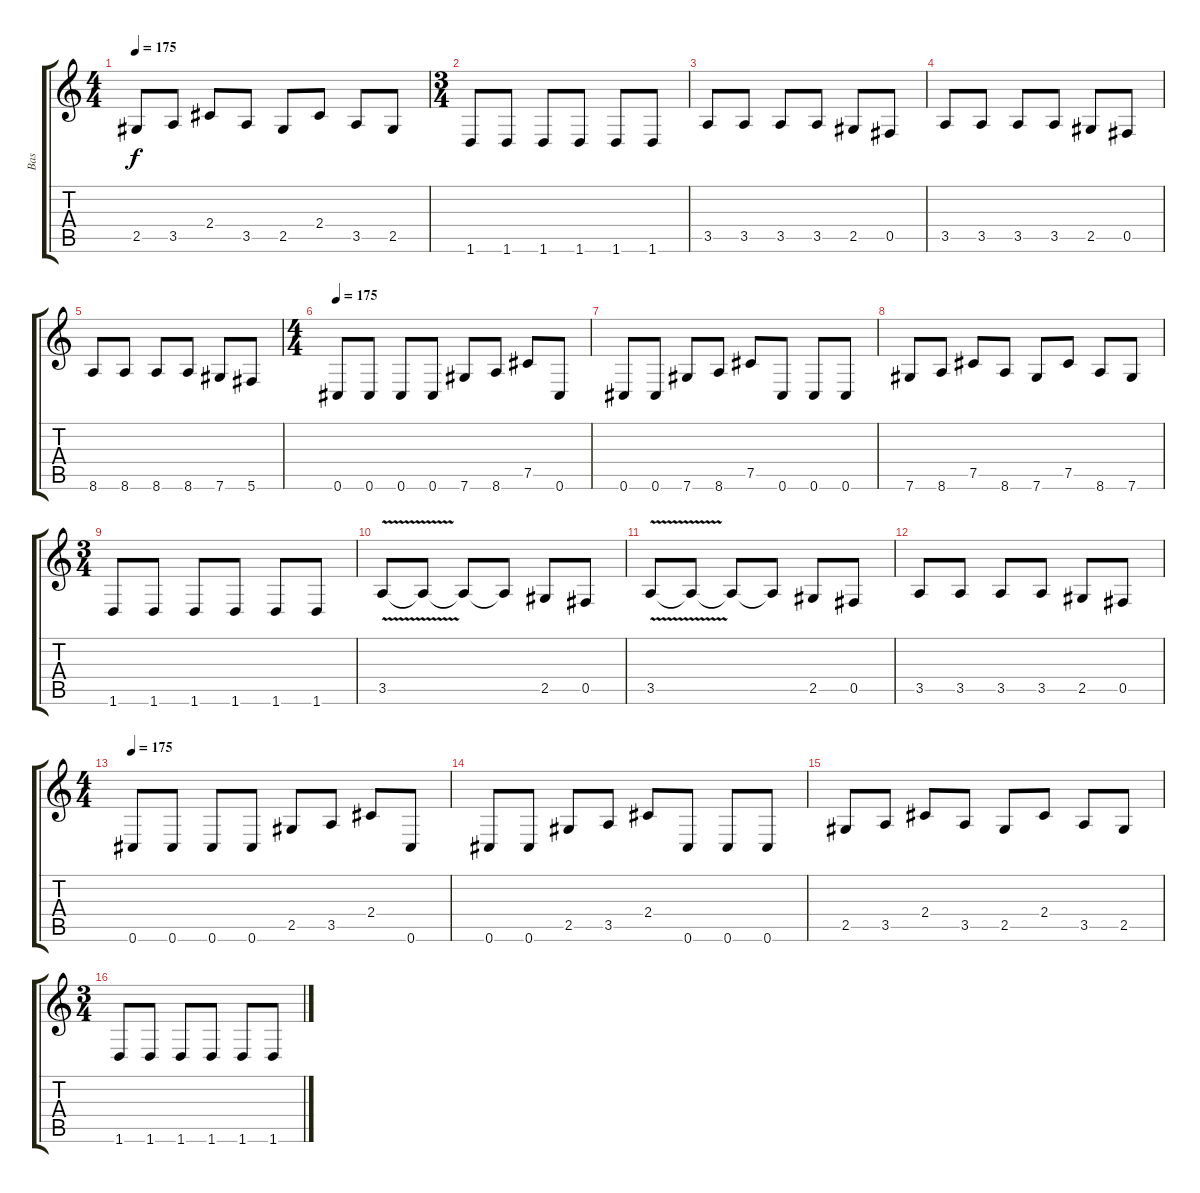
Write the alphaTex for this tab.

\track ("Bas" "Bas") {instrument electricbassfinger}
\staff {score tabs}
\tuning (Db4 Ab3 E3 B2 Gb2 Db2) {hide}
\ts (4 4)
\tempo 175
\clef g2
\ks c
2.5.8{dy f} 3.5.8 2.4.8 3.5.8 2.5.8 2.4.8 3.5.8 2.5.8 |
\ts (3 4)
1.6.8 1.6.8 1.6.8 1.6.8 1.6.8 1.6.8 |
3.5.8 3.5.8 3.5.8 3.5.8 2.5.8 0.5.8 |
3.5.8 3.5.8 3.5.8 3.5.8 2.5.8 0.5.8 |
8.6.8 8.6.8 8.6.8 8.6.8 7.6.8 5.6.8 |
\ts (4 4)
\tempo 175
0.6.8 0.6.8 0.6.8 0.6.8 7.6.8 8.6.8 7.5.8 0.6.8 |
0.6.8 0.6.8 7.6.8 8.6.8 7.5.8 0.6.8 0.6.8 0.6.8 |
7.6.8 8.6.8 7.5.8 8.6.8 7.6.8 7.5.8 8.6.8 7.6.8 |
\ts (3 4)
1.6.8 1.6.8 1.6.8 1.6.8 1.6.8 1.6.8 |
3.5{v}.8 3.5{t}.8 3.5{t}.8 3.5{t}.8 2.5.8 0.5.8 |
3.5{v}.8 3.5{t}.8 3.5{t}.8 3.5{t}.8 2.5.8 0.5.8 |
3.5.8 3.5.8 3.5.8 3.5.8 2.5.8 0.5.8 |
\ts (4 4)
\tempo 175
0.6.8 0.6.8 0.6.8 0.6.8 2.5.8 3.5.8 2.4.8 0.6.8 |
0.6.8 0.6.8 2.5.8 3.5.8 2.4.8 0.6.8 0.6.8 0.6.8 |
2.5.8 3.5.8 2.4.8 3.5.8 2.5.8 2.4.8 3.5.8 2.5.8 |
\ts (3 4)
1.6.8 1.6.8 1.6.8 1.6.8 1.6.8 1.6.8
